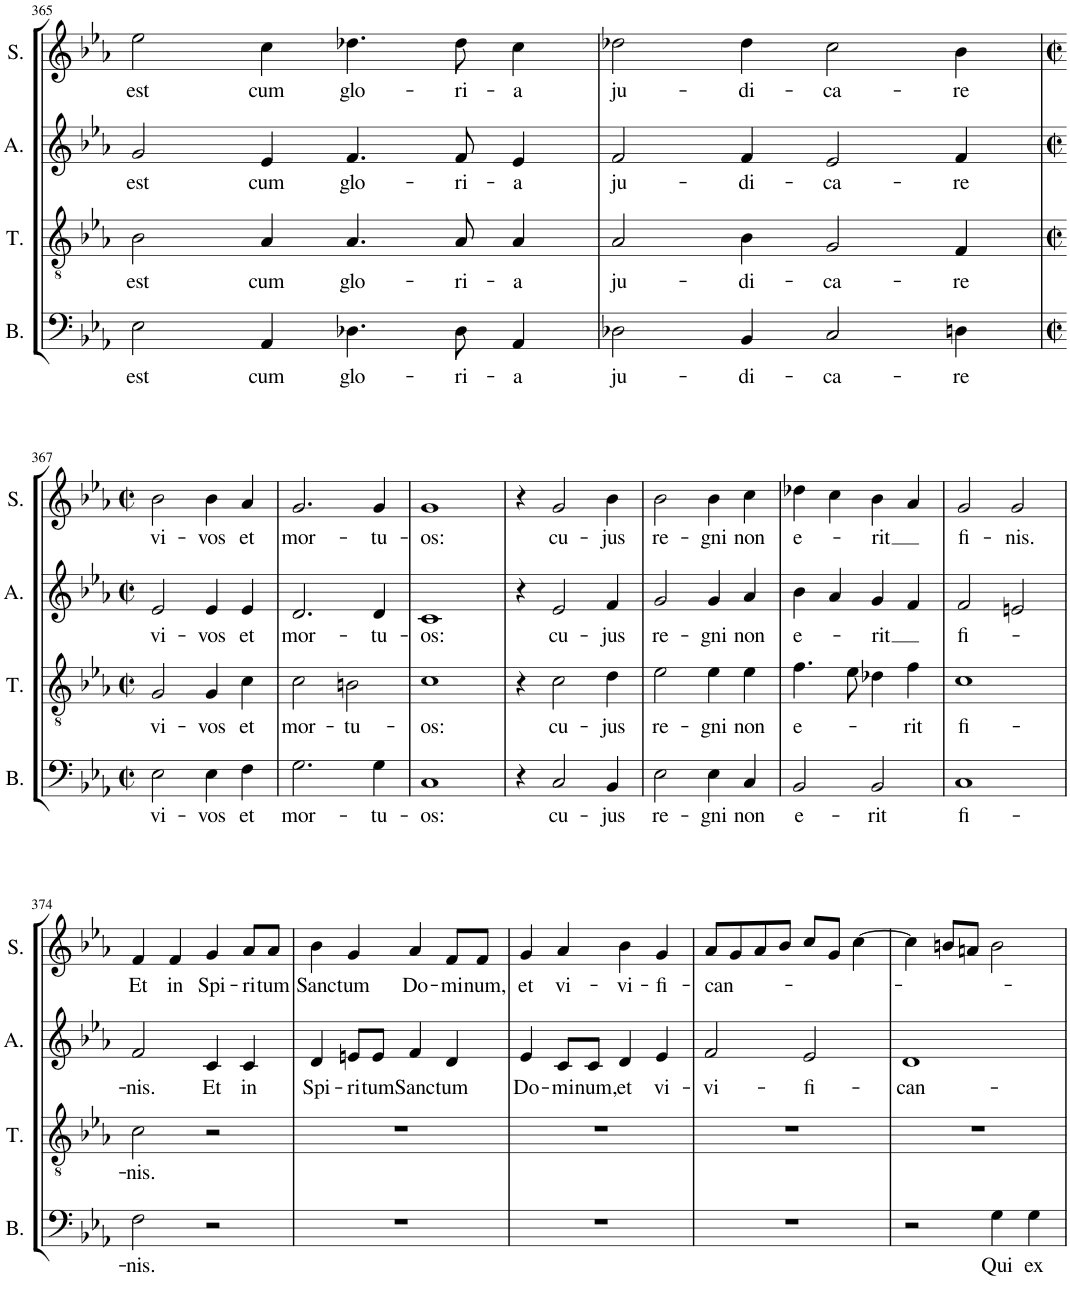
**kern	**text	**kern	**text	**kern	**text	**kern	**text
*part4	*part4	*part3	*part3	*part2	*part2	*part1	*part1
*staff4	*staff4	*staff3	*staff3	*staff2	*staff2	*staff1	*staff1
*I"BASS	*	*I"TENOR	*	*I"ALTO	*	*I"SOPRANO	*
*I'B.	*	*I'T.	*	*I'A.	*	*I'S.	*
!!LO:PB:g=z
*clefF4	*	*clefGv2	*	*clefG2	*	*clefG2	*
*	*	*Trd7c12	*	*	*	*	*
*k[b-e-a-]	*	*k[b-e-a-]	*	*k[b-e-a-]	*	*k[b-e-a-]	*
*E-:	*	*E-:	*	*E-:	*	*E-:	*
*M6/4	*	*M6/4	*	*M6/4	*	*M6/4	*
=365	=365	=365	=365	=365	=365	=365	=365
!	!LO:LY:b	!	!LO:LY:b	!	!LO:LY:b	!	!LO:LY:b
2E-\	est	2B-\	est	2g/	est	2ee-\	est
!	!LO:LY:b	!	!LO:LY:b	!	!LO:LY:b	!	!LO:LY:b
4AA-/	cum	4A-/	cum	4e-/	cum	4cc\	cum
!	!LO:LY:b	!	!LO:LY:b	!	!LO:LY:b	!	!LO:LY:b
4.D-X\	glo-	4.A-/	glo-	4.f/	glo-	4.dd-X\	glo-
!	!LO:LY:b	!	!LO:LY:b	!	!LO:LY:b	!	!LO:LY:b
8D-\	-ri-	8A-/	-ri-	8f/	-ri-	8dd-\	-ri-
!	!LO:LY:b	!	!LO:LY:b	!	!LO:LY:b	!	!LO:LY:b
4AA-/	-a	4A-/	-a	4e-/	-a	4cc\	-a
=366	=366	=366	=366	=366	=366	=366	=366
!	!LO:LY:b	!	!LO:LY:b	!	!LO:LY:b	!	!LO:LY:b
2D-X\	ju-	2A-/	ju-	2f/	ju-	2dd-X\	ju-
!	!LO:LY:b	!	!LO:LY:b	!	!LO:LY:b	!	!LO:LY:b
4BB-/	-di-	4B-\	-di-	4f/	-di-	4dd-\	-di-
!	!LO:LY:b	!	!LO:LY:b	!	!LO:LY:b	!	!LO:LY:b
2C/	-ca-	2G/	-ca-	2e-/	-ca-	2cc\	-ca-
!	!LO:LY:b	!	!LO:LY:b	!	!LO:LY:b	!	!LO:LY:b
4Dn\	-re	4F/	-re	4f/	-re	4b-\	-re
!!LO:LB:g=z
=367	=367	=367	=367	=367	=367	=367	=367
*M2/2	*	*M2/2	*	*M2/2	*	*M2/2	*
*met(c|)	*	*met(c|)	*	*met(c|)	*	*met(c|)	*
!	!LO:LY:b	!	!LO:LY:b	!	!LO:LY:b	!	!LO:LY:b
2E-\	vi-	2G/	vi-	2e-/	vi-	2b-\	vi-
!	!LO:LY:b	!	!LO:LY:b	!	!LO:LY:b	!	!LO:LY:b
4E-\	-vos	4G/	-vos	4e-/	-vos	4b-\	-vos
!	!LO:LY:b	!	!LO:LY:b	!	!LO:LY:b	!	!LO:LY:b
4F\	et	4c\	et	4e-/	et	4a-/	et
=368	=368	=368	=368	=368	=368	=368	=368
!	!LO:LY:b	!	!LO:LY:b	!	!LO:LY:b	!	!LO:LY:b
2.G\	mor-	2c\	mor-	2.d/	mor-	2.g/	mor-
!	!	!	!LO:LY:b	!	!	!	!
.	.	2Bn\	-tu-	.	.	.	.
!	!LO:LY:b	!	!	!	!LO:LY:b	!	!LO:LY:b
4G\	-tu-	.	.	4d/	-tu-	4g/	-tu-
=369	=369	=369	=369	=369	=369	=369	=369
!	!LO:LY:b	!	!LO:LY:b	!	!LO:LY:b	!	!LO:LY:b
1C	-os:	1c	-os:	1c	-os:	1g	-os:
=370	=370	=370	=370	=370	=370	=370	=370
4r	.	4r	.	4r	.	4r	.
!	!LO:LY:b	!	!LO:LY:b	!	!LO:LY:b	!	!LO:LY:b
2C/	cu-	2c\	cu-	2e-/	cu-	2g/	cu-
!	!LO:LY:b	!	!LO:LY:b	!	!LO:LY:b	!	!LO:LY:b
4BB-/	-jus	4d\	-jus	4f/	-jus	4b-\	-jus
=371	=371	=371	=371	=371	=371	=371	=371
!	!LO:LY:b	!	!LO:LY:b	!	!LO:LY:b	!	!LO:LY:b
2E-\	re-	2e-\	re-	2g/	re-	2b-\	re-
!	!LO:LY:b	!	!LO:LY:b	!	!LO:LY:b	!	!LO:LY:b
4E-\	-gni	4e-\	-gni	4g/	-gni	4b-\	-gni
!	!LO:LY:b	!	!LO:LY:b	!	!LO:LY:b	!	!LO:LY:b
4C/	non	4e-\	non	4a-/	non	4cc\	non
=372	=372	=372	=372	=372	=372	=372	=372
!	!LO:LY:b	!	!LO:LY:b	!	!LO:LY:b	!	!LO:LY:b
2BB-/	e-	4.f\	e-	4b-\	e-	4dd-X\	e-
.	.	.	.	4a-/	.	4cc\	.
.	.	8e-\	.	.	.	.	.
!	!LO:LY:b	!	!	!	!LO:LY:b	!	!LO:LY:b
2BB-/	-rit	4d-X\	.	4g/	-rit	4b-\	-rit
!	!	!	!LO:LY:b	!	!	!	!
.	.	4f\	-rit	4f/	.	4a-/	.
=373	=373	=373	=373	=373	=373	=373	=373
!	!LO:LY:b	!	!LO:LY:b	!	!LO:LY:b	!	!LO:LY:b
1C	fi-	1c	fi-	2f/	fi-	2g/	fi-
!	!	!	!	!	!	!	!LO:LY:b
.	.	.	.	2en/	.	2g/	-nis.
!!LO:LB:g=z
=374	=374	=374	=374	=374	=374	=374	=374
!	!LO:LY:b	!	!LO:LY:b	!	!LO:LY:b	!	!LO:LY:b
2F\	-nis.	2c\	-nis.	2f/	-nis.	4f/	Et
!	!	!	!	!	!	!	!LO:LY:b
.	.	.	.	.	.	4f/	in
!	!	!	!	!	!LO:LY:b	!	!LO:LY:b
2r	.	2r	.	4c/	Et	4g/	Spi-
!	!	!	!	!	!LO:LY:b	!	!LO:LY:b
.	.	.	.	4c/	in	8a-/L	-ri-
!	!	!	!	!	!	!	!LO:LY:b
.	.	.	.	.	.	8a-/J	-tum
=375	=375	=375	=375	=375	=375	=375	=375
!	!	!	!	!	!LO:LY:b	!	!LO:LY:b
1r	.	1r	.	4d/	Spi-	4b-\	Sanc-
!	!	!	!	!	!LO:LY:b	!	!LO:LY:b
.	.	.	.	8en/L	-ri-	4g/	-tum
!	!	!	!	!	!LO:LY:b	!	!
.	.	.	.	8e/J	-tum	.	.
!	!	!	!	!	!LO:LY:b	!	!LO:LY:b
.	.	.	.	4f/	Sanc-	4a-/	Do-
!	!	!	!	!	!LO:LY:b	!	!LO:LY:b
.	.	.	.	4d/	-tum	8f/L	-mi-
!	!	!	!	!	!	!	!LO:LY:b
.	.	.	.	.	.	8f/J	-num,
=376	=376	=376	=376	=376	=376	=376	=376
!	!	!	!	!	!LO:LY:b	!	!LO:LY:b
1r	.	1r	.	4e-/	Do-	4g/	et
!	!	!	!	!	!LO:LY:b	!	!LO:LY:b
.	.	.	.	8c/L	-mi-	4a-/	vi-
!	!	!	!	!	!LO:LY:b	!	!
.	.	.	.	8c/J	-num,	.	.
!	!	!	!	!	!LO:LY:b	!	!LO:LY:b
.	.	.	.	4d/	et	4b-\	-vi-
!	!	!	!	!	!LO:LY:b	!	!LO:LY:b
.	.	.	.	4e-/	vi-	4g/	-fi-
=377	=377	=377	=377	=377	=377	=377	=377
!	!	!	!	!	!LO:LY:b	!	!LO:LY:b
1r	.	1r	.	2f/	-vi-	8a-/L	-can-
.	.	.	.	.	.	8g/	.
.	.	.	.	.	.	8a-/	.
.	.	.	.	.	.	8b-/J	.
!	!	!	!	!	!LO:LY:b	!	!
.	.	.	.	2e-/	-fi-	8cc/L	.
.	.	.	.	.	.	8g/J	.
.	.	.	.	.	.	[4cc\	.
=378	=378	=378	=378	=378	=378	=378	=378
!	!	!	!	!	!LO:LY:b	!	!
2r	.	1r	.	1d	-can-	4cc\]	.
.	.	.	.	.	.	8bn/L	.
.	.	.	.	.	.	8an/J	.
!	!LO:LY:b	!	!	!	!	!	!
4G\	Qui	.	.	.	.	2b\	.
!	!LO:LY:b	!	!	!	!	!	!
4G\	ex	.	.	.	.	.	.
=	=	=	=	=	=	=	=
*-	*-	*-	*-	*-	*-	*-	*-
